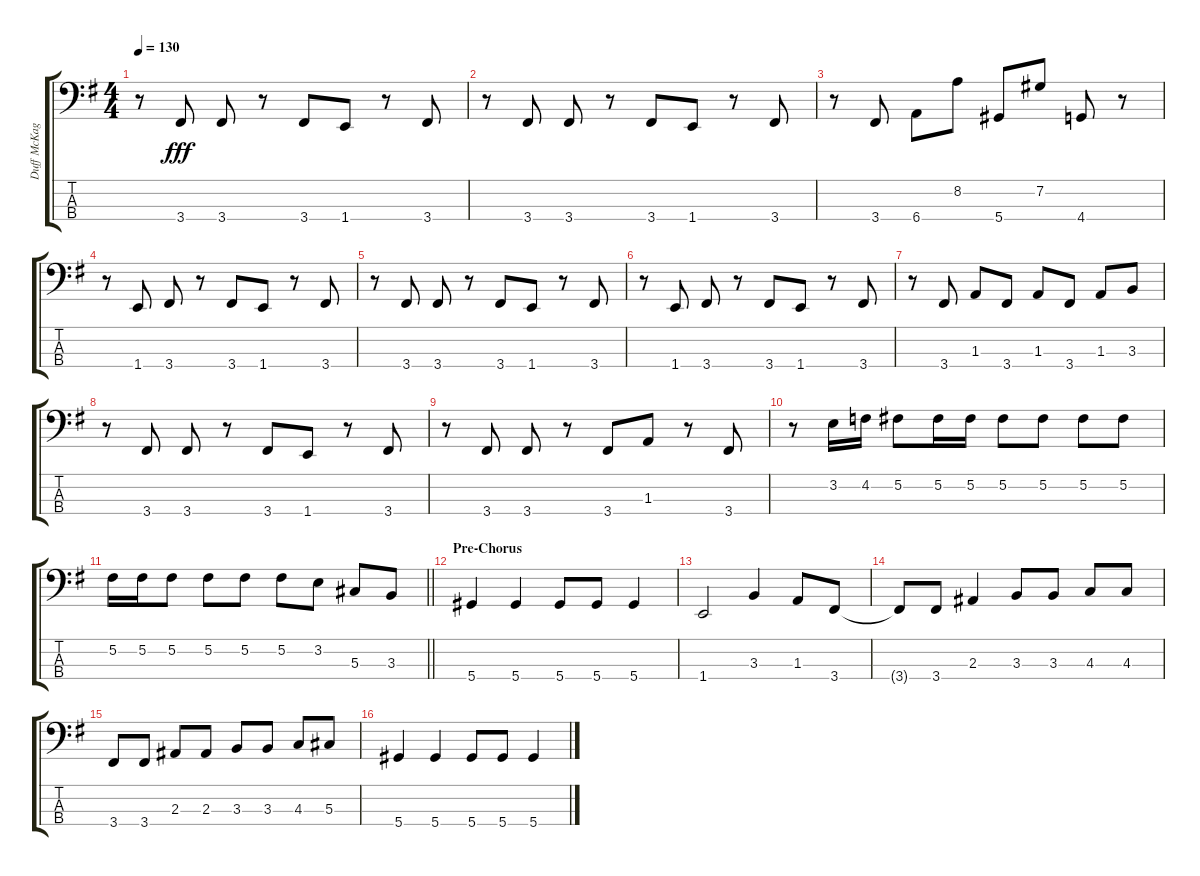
\track ("Duff McKagan - Bass" "Duff McKag") {instrument electricbasspick}
\staff {score tabs}
\tuning (Gb2 Db2 Ab1 Eb1) {hide}
\ts (4 4)
\tempo 130
\clef f4
\ks g
r.8{dy fff} 3.4.8 3.4.8 r.8 3.4.8 1.4.8 r.8 3.4.8 |
r.8 3.4.8 3.4.8 r.8 3.4.8 1.4.8 r.8 3.4.8 |
r.8 3.4.8 6.4.8 8.2.8 5.4.8 7.2.8 4.4.8 r.8 |
r.8 1.4.8 3.4.8 r.8 3.4.8 1.4.8 r.8 3.4.8 |
r.8 3.4.8 3.4.8 r.8 3.4.8 1.4.8 r.8 3.4.8 |
r.8 1.4.8 3.4.8 r.8 3.4.8 1.4.8 r.8 3.4.8 |
r.8 3.4.8 1.3.8 3.4.8 1.3.8 3.4.8 1.3.8 3.3.8 |
r.8 3.4.8 3.4.8 r.8 3.4.8 1.4.8 r.8 3.4.8 |
r.8 3.4.8 3.4.8 r.8 3.4.8 1.3.8 r.8 3.4.8 |
r.8 3.2.16 4.2.16 5.2.8 5.2.16 5.2.16 5.2.8 5.2.8 5.2.8 5.2.8 |
\barLineRight lightlight
5.2.16 5.2.16 5.2.8 5.2.8 5.2.8 5.2.8 3.2.8 5.3.8 3.3.8 |
\section ("" "Pre-Chorus")
5.4.4 5.4.4 5.4.8 5.4.8 5.4.4 |
1.4.2 3.3.4 1.3.8 3.4.8 |
3.4{t}.8 3.4.8 2.3.4 3.3.8 3.3.8 4.3.8 4.3.8 |
3.4.8 3.4.8 2.3.8 2.3.8 3.3.8 3.3.8 4.3.8 5.3.8 |
5.4.4 5.4.4 5.4.8 5.4.8 5.4.4
